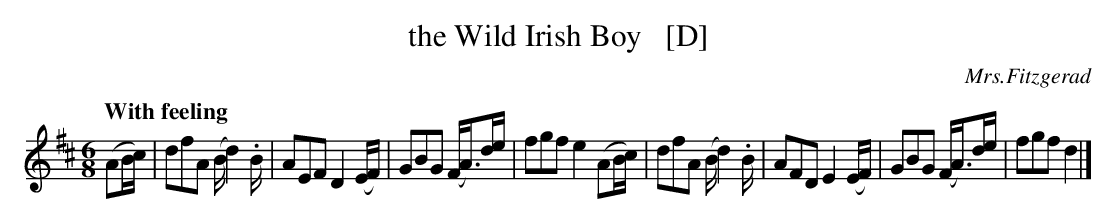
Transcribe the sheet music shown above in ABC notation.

X:1
T: the Wild Irish Boy   [D]
O: Mrs.Fitzgerad
Q: "With feeling"
M: 6/8
L: 1/8
K: D
(AB/c/) \
| dfA (B/d2).B/ | AEF D2(E/F/) \
| GBG (F<A)d/e/ | fgf e2(AB/c/) \
| dfA (B/d2).B/ | AFD E2(E/F/) \
| GBG (F<A)d/e/ | fgf d2 |]
